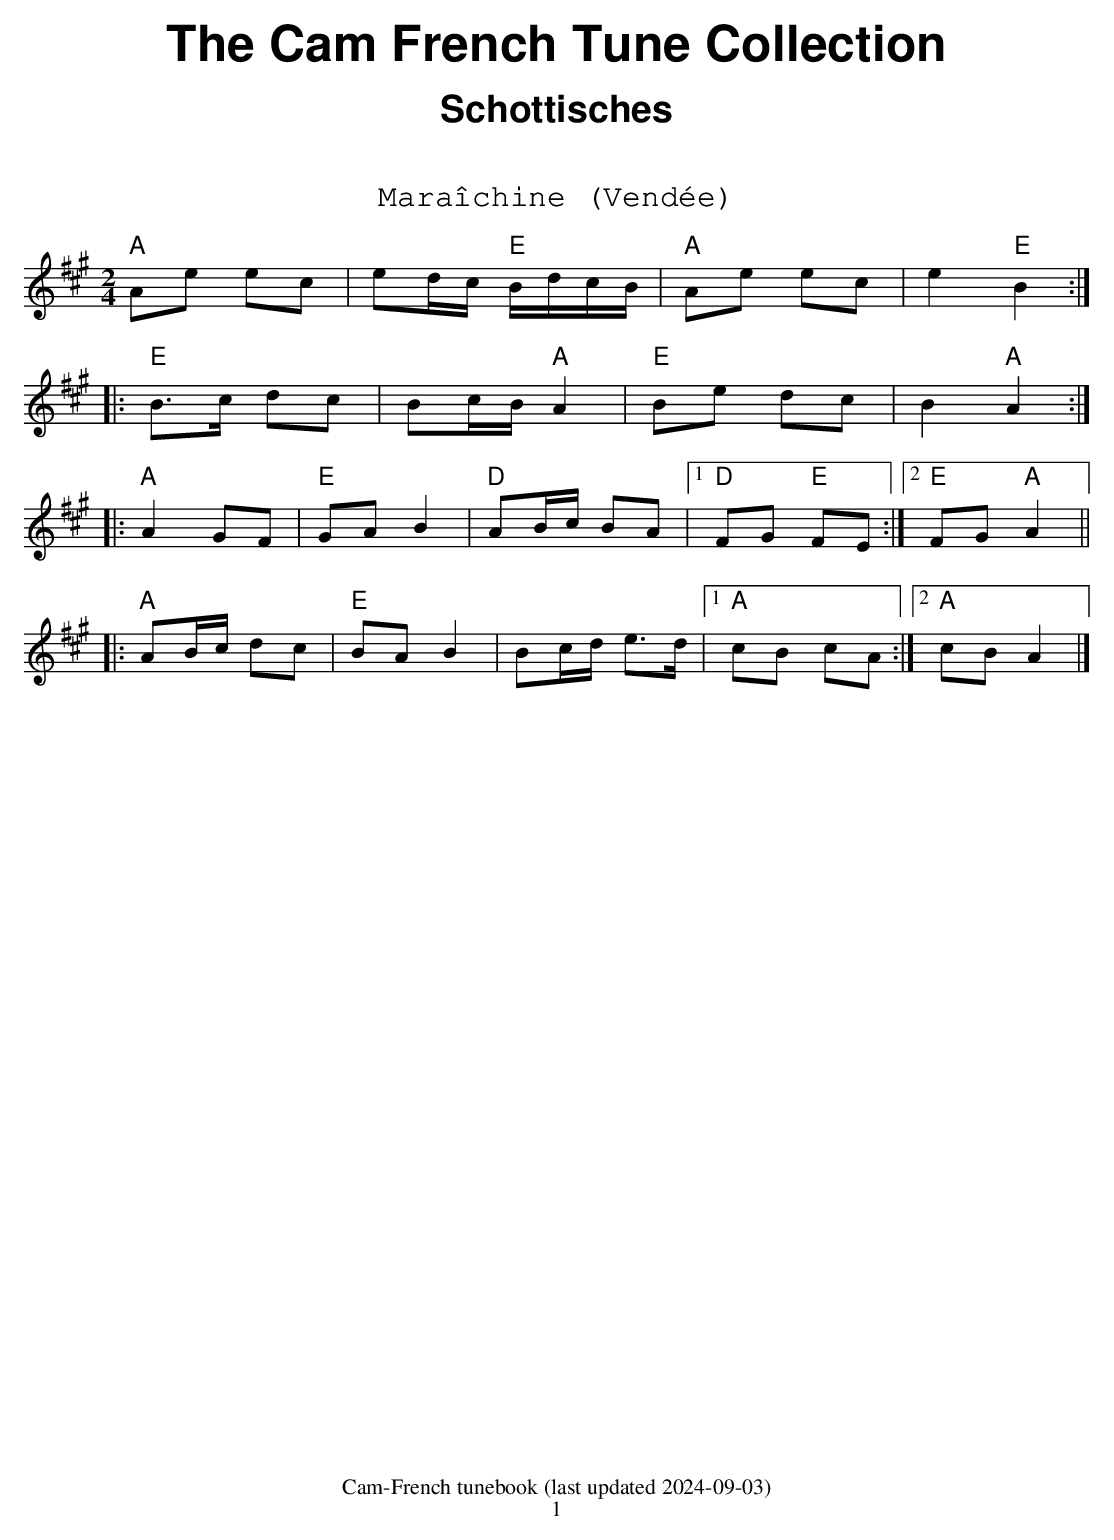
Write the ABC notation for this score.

X:1
T:Maraîchine (Vendée)
M:2/4
L:1/8
K:Amaj
"A"Ae ec|ed/2c/2 "E"B/2d/2c/2B/2|"A"Ae ec|e2 "E"B2:|
|:"E"B>c dc|Bc/2B/2 "A"A2|"E"Be dc|B2 "A"A2:|
|:"A"A2 GF|"E"GA B2|"D"AB/2c/2 BA|1 "D"FG "E"FE:|2 "E"FG "A"A2||
|:"A"AB/2c/2 dc|"E"BA B2|Bc/2d/2 e>d|1 "A"cB cA:|2 "A"cB A2|]
